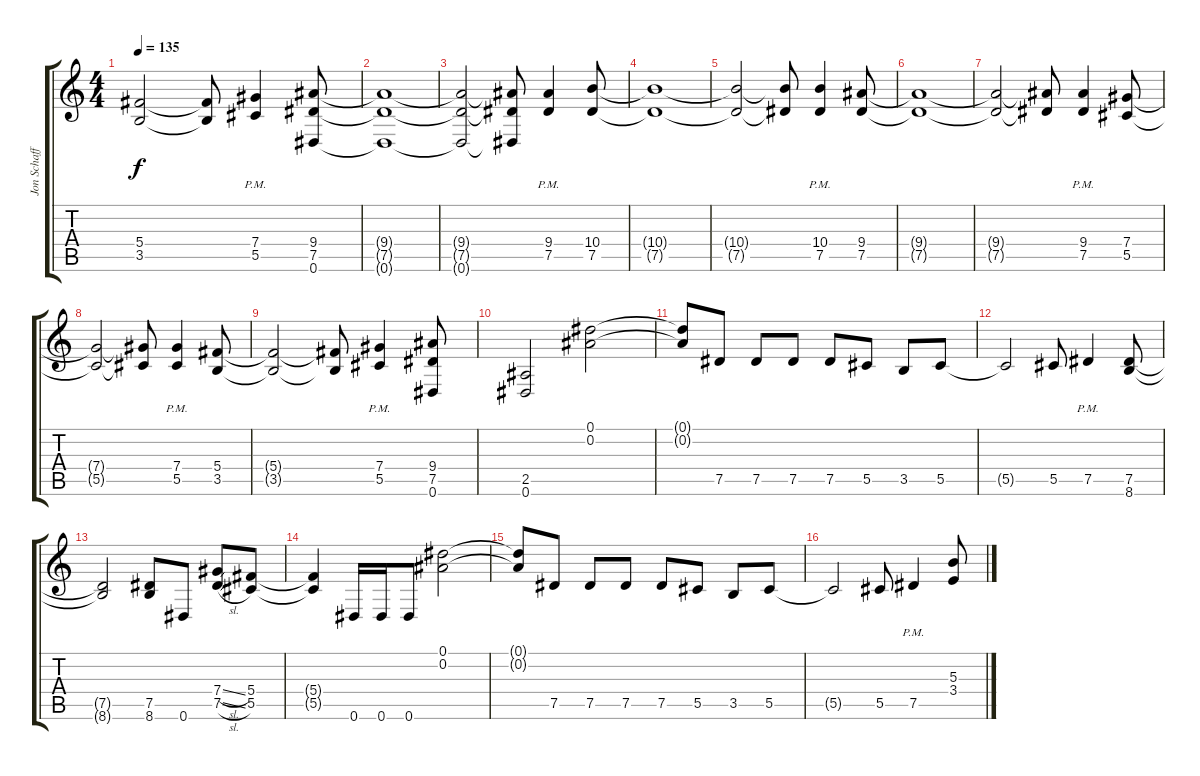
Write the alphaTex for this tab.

\track ("Jon Schaffer" "Jon Schaff") {instrument distortionguitar}
\staff {score tabs}
\tuning (Eb4 Bb3 Gb3 Db3 Ab2 Eb2) {hide}
\ts (4 4)
\tempo 135
\clef g2
\ks c
(5.4{t} 3.5{t}).2{dy f} (5.4{t} 3.5{t}).8 (7.4{pm} 5.5{pm}).4 (9.4 7.5 0.6).8 |
(9.4{t} 7.5{t} 0.6{t}).1 |
(9.4{t} 7.5{t} 0.6{t}).2 (9.4{t} 7.5{t} 0.6{t}).8 (9.4{pm} 7.5{pm}).4 (10.4 7.5).8 |
(10.4{t} 7.5{t}).1 |
(10.4{t} 7.5{t}).2 (10.4{t} 7.5{t}).8 (10.4{pm} 7.5{pm}).4 (9.4 7.5).8 |
(9.4{t} 7.5{t}).1 |
(9.4{t} 7.5{t}).2 (9.4{t} 7.5{t}).8 (9.4{pm} 7.5{pm}).4 (7.4 5.5).8 |
(7.4{t} 5.5{t}).2 (7.4{t} 5.5{t}).8 (7.4{pm} 5.5{pm}).4 (5.4 3.5).8 |
(5.4{t} 3.5{t}).2 (5.4{t} 3.5{t}).8 (7.4{pm} 5.5{pm}).4 (9.4 7.5 0.6).8 |
(2.5 0.6).2 (0.1 0.2).2 |
(0.1{t} 0.2{t}).8 7.5.8 7.5.8 7.5.8 7.5.8 5.5.8 3.5.8 5.5.8 |
5.5{t}.2 5.5.8 7.5{pm}.4 (7.5 8.6).8 |
(7.5{t} 8.6{t}).2 (7.5 8.6).8 0.6.8 (7.4{sl} 7.5{sl}).8 (5.4 5.5).8 |
(5.4{t} 5.5{t}).4 0.6.16 0.6.16 0.6.8 (0.1 0.2).2 |
(0.1{t} 0.2{t}).8 7.5.8 7.5.8 7.5.8 7.5.8 5.5.8 3.5.8 5.5.8 |
5.5{t}.2 5.5.8 7.5{pm}.4 (5.3 3.4).8
